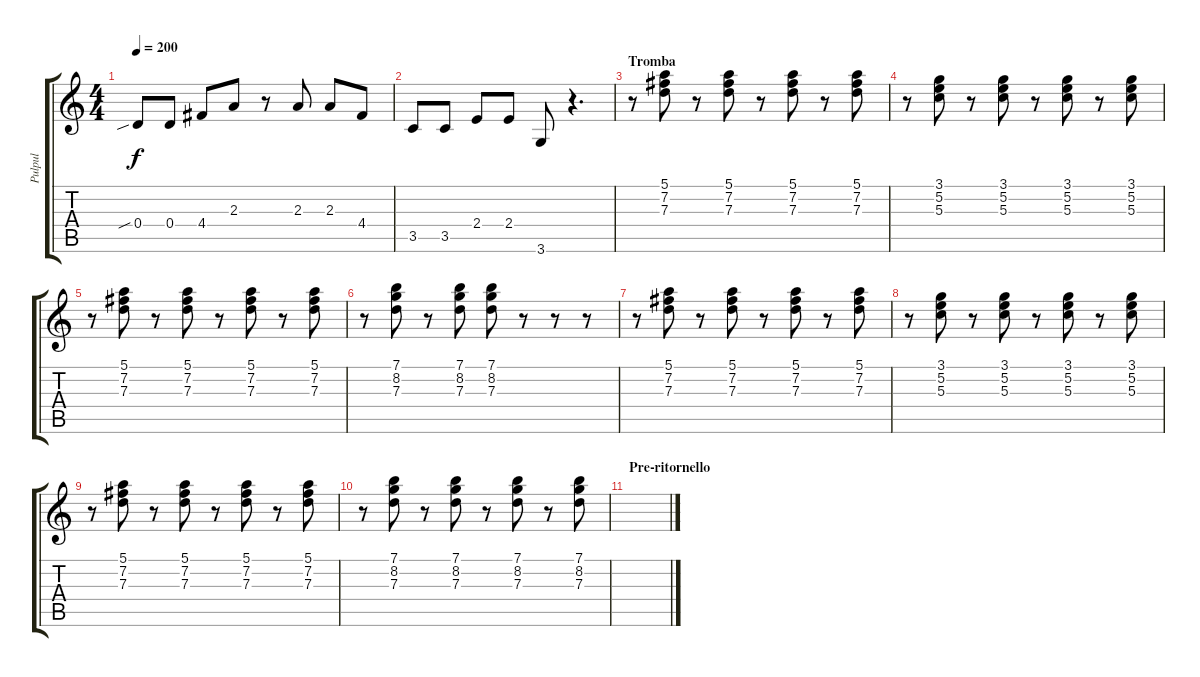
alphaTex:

\track ("Pulpul" "Pulpul") {instrument electricguitarclean}
\staff {score tabs}
\tuning (E4 B3 G3 D3 A2 E2) {hide}
\ts (4 4)
\tempo 200
\clef g2
\ks c
0.4{sib}.8{dy f} 0.4.8 4.4.8 2.3.8 r.8 2.3.8 2.3.8 4.4.8 |
3.5.8 3.5.8 2.4.8 2.4.8 3.6.8 r.4{d} |
\section ("" "Tromba")
r.8{instrument electricguitarclean} (5.1 7.2 7.3).8 r.8 (5.1 7.2 7.3).8 r.8 (5.1 7.2 7.3).8 r.8 (5.1 7.2 7.3).8 |
r.8 (3.1 5.2 5.3).8 r.8 (3.1 5.2 5.3).8 r.8 (3.1 5.2 5.3).8 r.8 (3.1 5.2 5.3).8 |
r.8 (5.1 7.2 7.3).8 r.8 (5.1 7.2 7.3).8 r.8 (5.1 7.2 7.3).8 r.8 (5.1 7.2 7.3).8 |
r.8 (7.1 8.2 7.3).8 r.8 (7.1 8.2 7.3).8 (7.1 8.2 7.3).8 r.8 r.8 r.8 |
r.8 (5.1 7.2 7.3).8 r.8 (5.1 7.2 7.3).8 r.8 (5.1 7.2 7.3).8 r.8 (5.1 7.2 7.3).8 |
r.8 (3.1 5.2 5.3).8 r.8 (3.1 5.2 5.3).8 r.8 (3.1 5.2 5.3).8 r.8 (3.1 5.2 5.3).8 |
r.8 (5.1 7.2 7.3).8 r.8 (5.1 7.2 7.3).8 r.8 (5.1 7.2 7.3).8 r.8 (5.1 7.2 7.3).8 |
r.8 (7.1 8.2 7.3).8 r.8 (7.1 8.2 7.3).8 r.8 (7.1 8.2 7.3).8 r.8 (7.1 8.2 7.3).8 |
\section ("" "Pre-ritornello")
